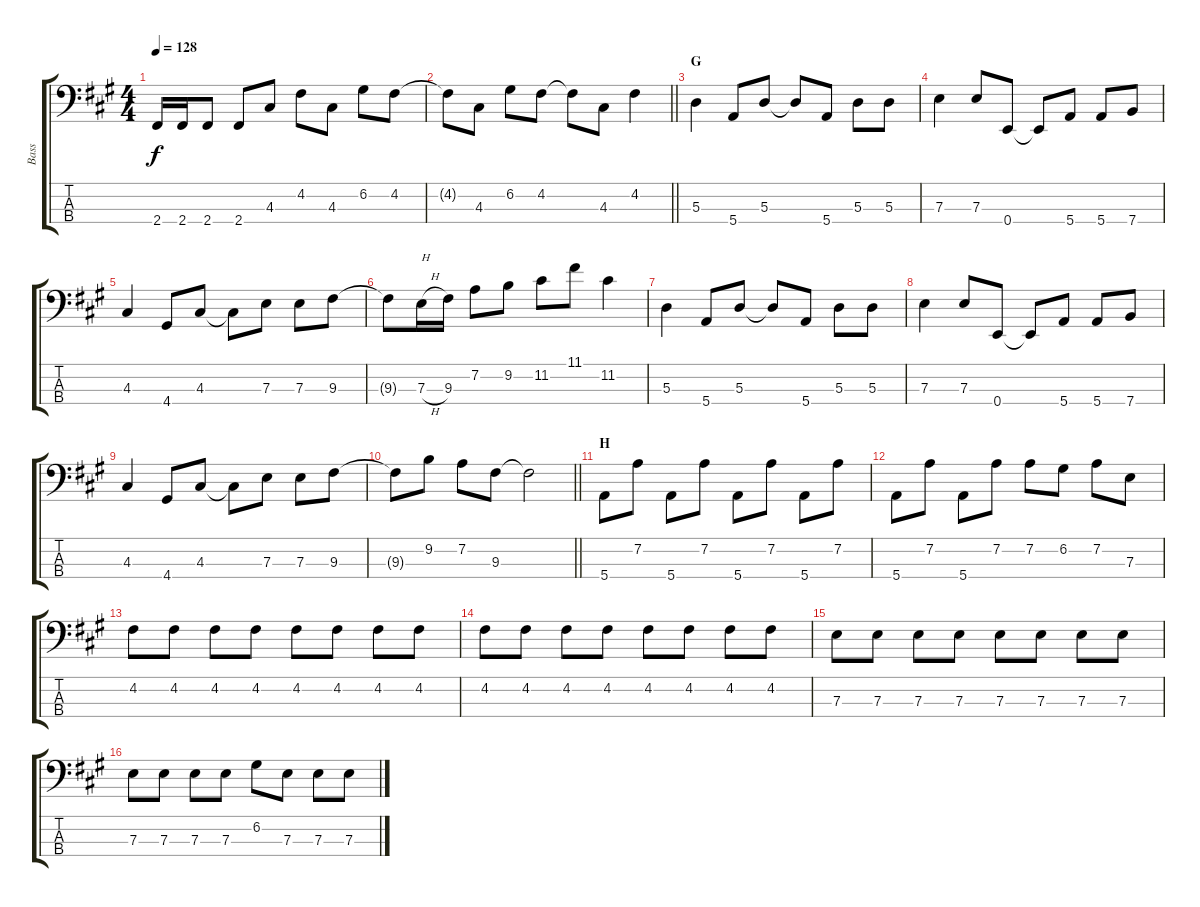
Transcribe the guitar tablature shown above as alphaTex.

\track ("Bass" "Bass") {instrument electricbasspick}
\staff {score tabs}
\tuning (G2 D2 A1 E1) {hide}
\ts (4 4)
\tempo 128
\clef f4
\ks a
2.4.16{dy f} 2.4.16 2.4.8 2.4.8 4.3.8 4.2.8 4.3.8 6.2.8 4.2.8 |
\barLineRight lightlight
4.2{t}.8 4.3.8 6.2.8 4.2.8 4.2{t}.8 4.3.8 4.2.4 |
\section ("" "G")
5.3.4 5.4.8 5.3.8 5.3{t}.8 5.4.8 5.3.8 5.3.8 |
7.3.4 7.3.8 0.4.8 0.4{t}.8 5.4.8 5.4.8 7.4.8 |
4.3.4 4.4.8 4.3.8 4.3{t}.8 7.3.8 7.3.8 9.3.8 |
9.3{t}.8 7.3{h}.16{txt "H"} 9.3.16 7.2.8 9.2.8 11.2.8 11.1.8 11.2.4 |
5.3.4 5.4.8 5.3.8 5.3{t}.8 5.4.8 5.3.8 5.3.8 |
7.3.4 7.3.8 0.4.8 0.4{t}.8 5.4.8 5.4.8 7.4.8 |
4.3.4 4.4.8 4.3.8 4.3{t}.8 7.3.8 7.3.8 9.3.8 |
\barLineRight lightlight
9.3{t}.8 9.2.8 7.2.8 9.3.8 9.3{t}.2 |
\section ("" "H")
5.4.8 7.2.8 5.4.8 7.2.8 5.4.8 7.2.8 5.4.8 7.2.8 |
5.4.8 7.2.8 5.4.8 7.2.8 7.2.8 6.2.8 7.2.8 7.3.8 |
4.2.8 4.2.8 4.2.8 4.2.8 4.2.8 4.2.8 4.2.8 4.2.8 |
4.2.8 4.2.8 4.2.8 4.2.8 4.2.8 4.2.8 4.2.8 4.2.8 |
7.3.8 7.3.8 7.3.8 7.3.8 7.3.8 7.3.8 7.3.8 7.3.8 |
7.3.8 7.3.8 7.3.8 7.3.8 6.2.8 7.3.8 7.3.8 7.3.8
